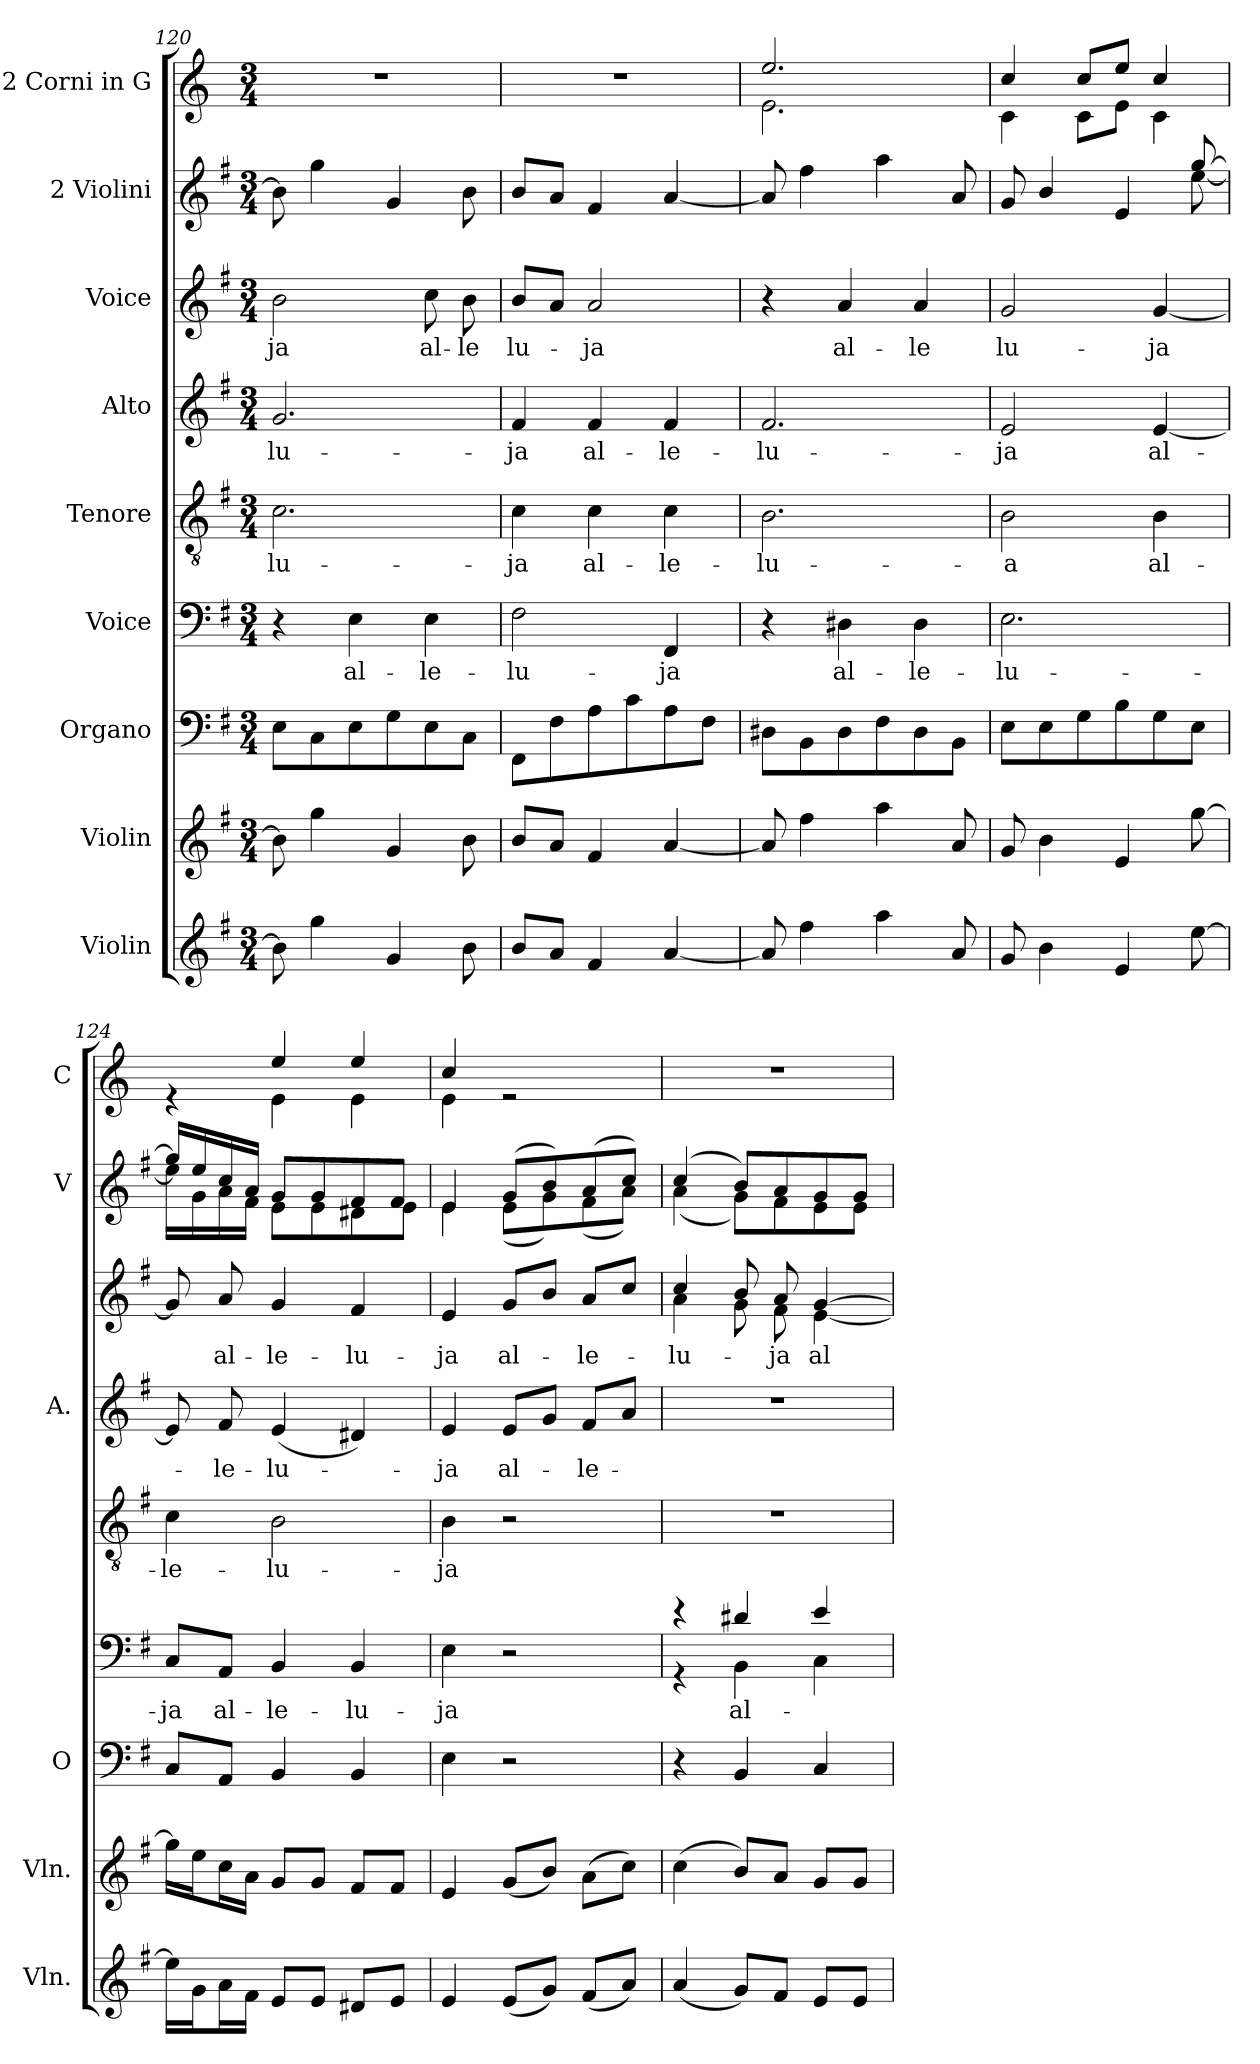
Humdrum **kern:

**kern	**kern	**kern	**kern	**text	**kern	**text	**kern	**text	**kern	**text	**kern	**kern
*part9	*part8	*part7	*part6	*part6	*part5	*part5	*part4	*part4	*part3	*part3	*part2	*part1
*staff9	*staff8	*staff7	*staff6	*staff6	*staff5	*staff5	*staff4	*staff4	*staff3	*staff3	*staff2	*staff1
*I"Violin	*I"Violin	*I"Organo	*I"Voice	*	*I"Tenore	*	*I"Alto	*	*I"Voice	*	*I"2 Violini	*I"2 Corni in G
*I'Vln.	*I'Vln.	*I'O	*	*	*	*	*I'A.	*	*	*	*I'V	*I'C
*clefG2	*clefG2	*clefF4	*clefF4	*	*clefGv2	*	*clefG2	*	*clefG2	*	*clefG2	*clefG2
*	*	*	*	*	*	*	*	*	*	*	*	*ITrd3c5
*k[f#]	*k[f#]	*k[f#]	*k[f#]	*	*k[f#]	*	*k[f#]	*	*k[f#]	*	*k[f#]	*k[f#]
*M3/4	*M3/4	*M3/4	*M3/4	*	*M3/4	*	*M3/4	*	*M3/4	*	*M3/4	*M3/4
=120	=120	=120	=120	=120	=120	=120	=120	=120	=120	=120	=120	=120
!	!	!	!	!	!	!LO:LY:b	!	!LO:LY:b	!	!LO:LY:b	!	!
8b\]	8b\]	8E\L	4r	.	2.c\	-lu-	2.g/	-lu-	2b\	-ja	8b\]	2.r
4gg\	4gg\	8C\	.	.	.	.	.	.	.	.	4gg\	.
!	!	!	!	!LO:LY:b	!	!	!	!	!	!	!	!
.	.	8E\	4E\	al-	.	.	.	.	.	.	.	.
4g/	4g/	8G\	.	.	.	.	.	.	.	.	4g/	.
!	!	!	!	!LO:LY:b	!	!	!	!	!	!LO:LY:b	!	!
.	.	8E\	4E\	-le-	.	.	.	.	8cc\	al-	.	.
!	!	!	!	!	!	!	!	!	!	!LO:LY:b	!	!
8b\	8b\	8C\J	.	.	.	.	.	.	8b\	-le	8b\	.
!!LO:PB:g=z
=121	=121	=121	=121	=121	=121	=121	=121	=121	=121	=121	=121	=121
!	!	!	!	!LO:LY:b	!	!LO:LY:b	!	!LO:LY:b	!	!LO:LY:b	!	!
8b/L	8b/L	8FF#\L	2F#\	-lu-	4c\	-ja	4f#/	-ja	8b/L	lu-	8b/L	2.r
8a/J	8a/J	8F#\	.	.	.	.	.	.	8a/J	.	8a/J	.
!	!	!	!	!	!	!LO:LY:b	!	!LO:LY:b	!	!LO:LY:b	!	!
4f#/	4f#/	8A\	.	.	4c\	al-	4f#/	al-	2a/	-ja	4f#/	.
.	.	8c\	.	.	.	.	.	.	.	.	.	.
!	!	!	!	!LO:LY:b	!	!LO:LY:b	!	!LO:LY:b	!	!	!	!
[4a/	[4a/	8A\	4FF#/	-ja	4c\	-le-	4f#/	-le-	.	.	[4a/	.
.	.	8F#\J	.	.	.	.	.	.	.	.	.	.
=122	=122	=122	=122	=122	=122	=122	=122	=122	=122	=122	=122	=122
!	!	!	!	!	!	!LO:LY:b	!	!LO:LY:b	!	!	!	!
*	*	*	*	*	*	*	*	*	*	*	*	*^
8a/]	8a/]	8D#X\L	4r	.	2.B\	-lu-	2.f#/	-lu-	4r	.	8a/]	2.b/	2.B\
4ff#\	4ff#\	8BB\	.	.	.	.	.	.	.	.	4ff#\	.	.
!	!	!	!	!LO:LY:b	!	!	!	!	!	!LO:LY:b	!	!	!
.	.	8D#\	4D#X\	al-	.	.	.	.	4a/	al-	.	.	.
4aa\	4aa\	8F#\	.	.	.	.	.	.	.	.	4aa\	.	.
!	!	!	!	!LO:LY:b	!	!	!	!	!	!LO:LY:b	!	!	!
.	.	8D#\	4D#\	-le-	.	.	.	.	4a/	-le	.	.	.
8a/	8a/	8BB\J	.	.	.	.	.	.	.	.	8a/	.	.
=123	=123	=123	=123	=123	=123	=123	=123	=123	=123	=123	=123	=123	=123
!	!	!	!	!LO:LY:b	!	!LO:LY:b	!	!LO:LY:b	!	!LO:LY:b	!	!	!
*	*	*	*	*	*	*	*	*	*	*	*^	*	*
8g/	8g/	8E\L	2.E\	-lu-	2B\	-a	2e/	-ja	2g/	lu-	8g/	8ryy	4g/	4G\
*	*	*	*	*	*	*	*	*	*	*	*v	*v	*	*
4b\	4b\	8E\	.	.	.	.	.	.	.	.	4b/	.	.
.	.	8G\	.	.	.	.	.	.	.	.	.	8g/L	8G\L
4e/	4e/	8B\	.	.	.	.	.	.	.	.	4e/	8b/J	8B\J
!	!	!	!	!	!	!LO:LY:b	!	!LO:LY:b	!	!LO:LY:b	!	!	!
.	.	8G\	.	.	4B\	al-	[4e/	al-	[4g/	-ja	.	4g/	4G\
*	*	*	*	*	*	*	*	*	*	*	*^	*	*
[8ee\	[8gg\	8E\J	.	.	.	.	.	.	.	.	[8gg/	[8ee\	.	.
=124	=124	=124	=124	=124	=124	=124	=124	=124	=124	=124	=124	=124	=124	=124
!	!	!	!	!LO:LY:b	!	!LO:LY:b	!	!	!	!	!	!	!	!
16ee\LL]	16gg\LL]	8C/L	8C/L	-ja	4c\	-le-	8e/]	.	8g/]	.	16gg/LL]	16ee\LL]	4re	4ryy
16g\J	16ee\J	.	.	.	.	.	.	.	.	.	16ee/	16g\	.	.
!	!	!	!	!LO:LY:b	!	!	!	!LO:LY:b	!	!LO:LY:b	!	!	!	!
16a\L	16cc\L	8AA/J	8AA/J	al-	.	.	8f#/	-le-	8a/	al-	16cc/	16a\	.	.
16f#\JJ	16a\JJ	.	.	.	.	.	.	.	.	.	16a/JJ	16f#\JJ	.	.
!	!	!	!	!LO:LY:b	!	!LO:LY:b	!	!LO:LY:b	!	!LO:LY:b	!	!	!	!
8e/L	8g/L	4BB/	4BB/	-le-	2B\	-lu-	(4e/	-lu-	4g/	-le-	8g/L	8e\L	4b/	4B\
8e/J	8g/J	.	.	.	.	.	.	.	.	.	8g/	8e\	.	.
!	!	!	!	!LO:LY:b	!	!	!	!	!	!LO:LY:b	!	!	!	!
8d#X/L	8f#/L	4BB/	4BB/	-lu-	.	.	4d#X/)	.	4f#/	-lu-	8f#/	8d#X\	4b/	4B\
8e/J	8f#/J	.	.	.	.	.	.	.	.	.	8f#/J	8e\J	.	.
=125	=125	=125	=125	=125	=125	=125	=125	=125	=125	=125	=125	=125	=125	=125
!	!	!	!	!LO:LY:b	!	!LO:LY:b	!	!LO:LY:b	!	!LO:LY:b	!	!	!	!
4e/	4e/	4E\	4E\	-ja	4B\	-ja	4e/	-ja	4e/	-ja	4e/	4e\	4g/	4B\
!	!	!	!	!	!	!	!	!LO:LY:b	!	!LO:LY:b	!	!	!	!
(8e/L	(8g/L	2r	2r	.	2r	.	8e/L	al-	8g/L	al-	(8g/L	(8e\L	2re	2ryy
8g/J)	8b/J)	.	.	.	.	.	8g/J	.	8b/J	.	8b/)	8g\)	.	.
!	!	!	!	!	!	!	!	!LO:LY:b	!	!LO:LY:b	!	!	!	!
(8f#/L	(8a\L	.	.	.	.	.	8f#/L	-le-	8a/L	-le-	(8a/	(8f#\	.	.
8a/J)	8cc\J)	.	.	.	.	.	8a/J	.	8cc/J	.	8cc/J)	8a\J)	.	.
*	*	*	*	*	*	*	*	*	*	*	*	*	*v	*v
!!LO:LB:g=z
=126	=126	=126	=126	=126	=126	=126	=126	=126	=126	=126	=126	=126	=126
*	*	*	*^	*	*	*	*	*	*	*	*	*	*
!	!	!	!	!	!	!	!	!	!	!	!LO:LY:b	!	!	!
*	*	*	*	*	*	*	*	*	*	*^	*	*	*	*
(4a/	(4cc\	4r	4r	4r	.	2.r	.	2.r	.	4cc/	4a\	-lu-	(4cc/	(4a\	2.r
!	!	!	!	!	!LO:LY:b	!	!	!	!	!	!	!	!	!	!
8g/L)	8b/L)	4BB/	4d#X/	4BB\	al-	.	.	.	.	8b/	8g\	.	8b/L)	8g\L)	.
!	!	!	!	!	!	!	!	!	!	!	!	!LO:LY:b	!	!	!
8f#/J	8a/J	.	.	.	.	.	.	.	.	8a/	8f#\	-ja	8a/	8f#\	.
!	!	!	!	!	!	!	!	!	!	!	!	!LO:LY:b	!	!	!
8e/L	8g/L	4C/	4e/	4C\	.	.	.	.	.	[4g/	[4e\	al-	8g/	8e\	.
8e/J	8g/J	.	.	.	.	.	.	.	.	.	.	.	8g/J	8e\J	.
*	*	*	*	*	*	*	*	*	*	*v	*v	*	*	*	*
*	*	*	*v	*v	*	*	*	*	*	*	*	*v	*v	*
=	=	=	=	=	=	=	=	=	=	=	=	=
*-	*-	*-	*-	*-	*-	*-	*-	*-	*-	*-	*-	*-
